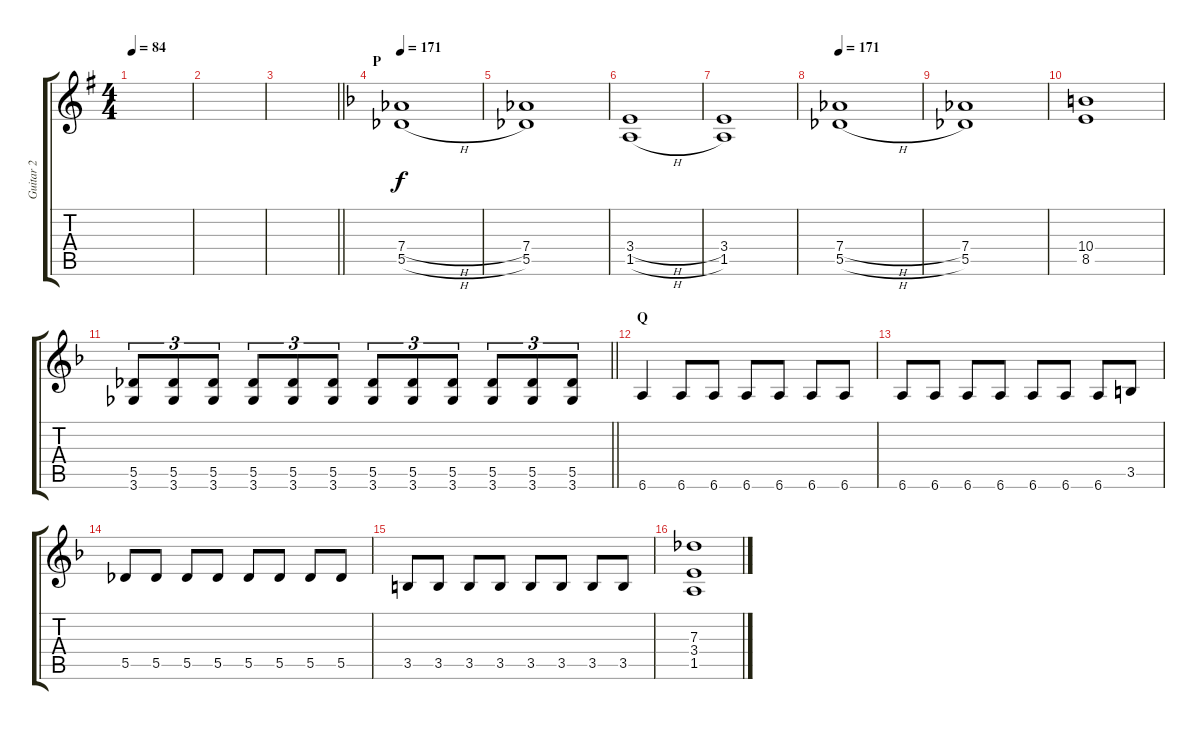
\track ("Guitar 2" "Guitar 2") {instrument acousticguitarsteel}
\staff {score tabs}
\tuning (Eb4 Bb3 Gb3 Db3 Ab2 Eb2) {hide}
\ts (4 4)
\tempo 84
\clef g2
\ks g
|
|
\barLineRight lightlight
|
\section ("" "P")
\tempo 171
\ks f
(7.4{h} 5.5{h}).1 |
(7.4 5.5).1 |
(3.4{h} 1.5{h}).1 |
(3.4 1.5).1 |
\tempo 171
(7.4{h} 5.5{h}).1 |
(7.4 5.5).1 |
(10.4 8.5).1 |
\barLineRight lightlight
(5.5 3.6).8{tu (3 2)} (5.5 3.6).8{tu (3 2)} (5.5 3.6).8{tu (3 2)} (5.5 3.6).8{tu (3 2)} (5.5 3.6).8{tu (3 2)} (5.5 3.6).8{tu (3 2)} (5.5 3.6).8{tu (3 2)} (5.5 3.6).8{tu (3 2)} (5.5 3.6).8{tu (3 2)} (5.5 3.6).8{tu (3 2)} (5.5 3.6).8{tu (3 2)} (5.5 3.6).8{tu (3 2)} |
\section ("" "Q")
6.6.4 6.6.8 6.6.8 6.6.8 6.6.8 6.6.8 6.6.8 |
6.6.8 6.6.8 6.6.8 6.6.8 6.6.8 6.6.8 6.6.8 3.5.8 |
5.5.8 5.5.8 5.5.8 5.5.8 5.5.8 5.5.8 5.5.8 5.5.8 |
3.5.8 3.5.8 3.5.8 3.5.8 3.5.8 3.5.8 3.5.8 3.5.8 |
(7.3{h} 3.4{h} 1.5{h}).1
